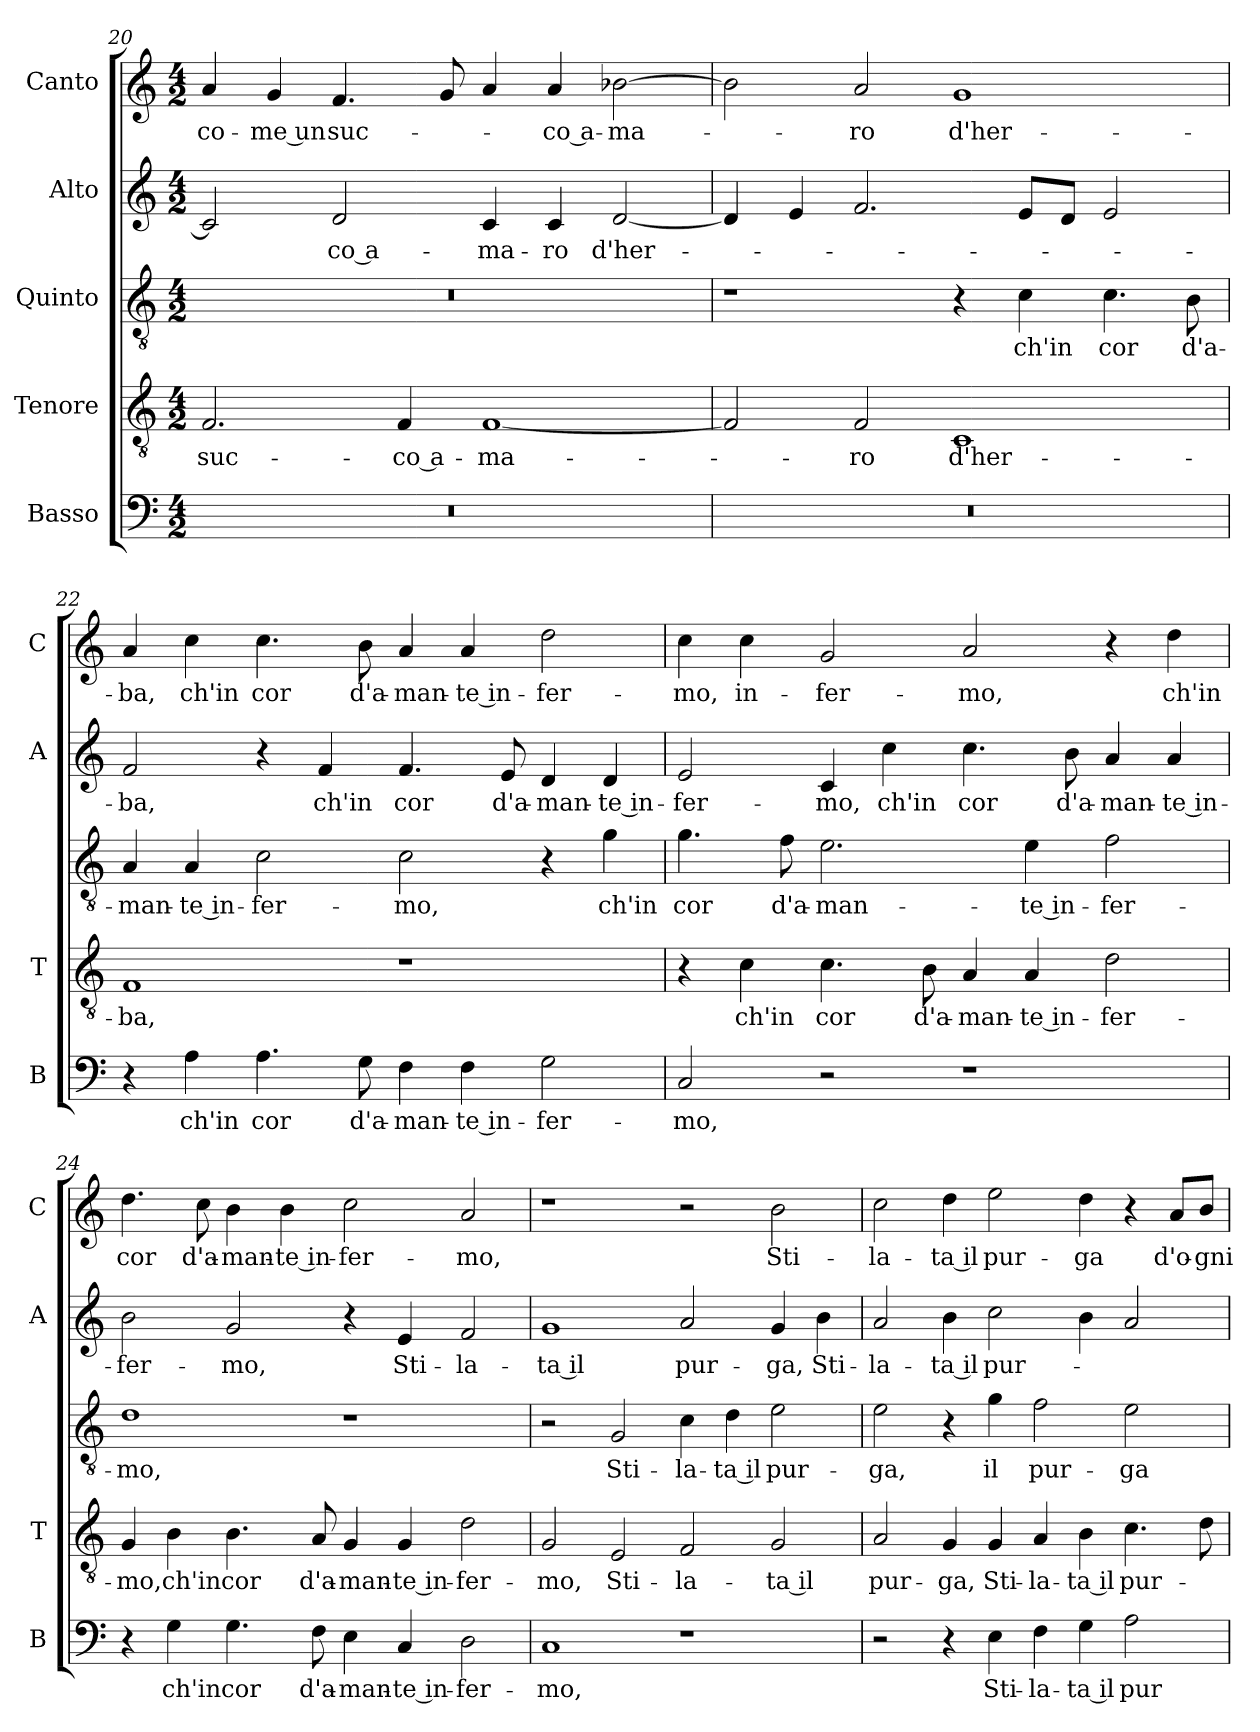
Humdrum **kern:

**kern	**text	**kern	**text	**kern	**text	**kern	**text	**kern	**text
*part5	*part5	*part4	*part4	*part3	*part3	*part2	*part2	*part1	*part1
*staff5	*staff5	*staff4	*staff4	*staff3	*staff3	*staff2	*staff2	*staff1	*staff1
*I"Basso	*	*I"Tenore	*	*I"Quinto	*	*I"Alto	*	*I"Canto	*
*I'B	*	*I'T	*	*	*	*I'A	*	*I'C	*
*clefF4	*	*clefGv2	*	*clefGv2	*	*clefG2	*	*clefG2	*
*k[]	*	*k[]	*	*k[]	*	*k[]	*	*k[]	*
*C:	*	*C:	*	*C:	*	*C:	*	*C:	*
*M4/2	*	*M4/2	*	*M4/2	*	*M4/2	*	*M4/2	*
=20	=20	=20	=20	=20	=20	=20	=20	=20	=20
!	!	!	!LO:LY:b	!	!	!	!	!	!LO:LY:b
0r	.	2.F/	suc-	0r	.	2c/]	.	4a/	co-
!	!	!	!	!	!	!	!	!	!LO:LY:b
.	.	.	.	.	.	.	.	4g/	-me un
!	!	!	!	!	!	!	!LO:LY:b	!	!LO:LY:b
.	.	.	.	.	.	2d/	-co a-	4.f/	suc-
!	!	!	!LO:LY:b	!	!	!	!	!	!
.	.	4F/	-co a-	.	.	.	.	.	.
.	.	.	.	.	.	.	.	8g/	.
!	!	!	!LO:LY:b	!	!	!	!LO:LY:b	!	!
.	.	[1F	-ma-	.	.	4c/	-ma-	4a/	.
!	!	!	!	!	!	!	!LO:LY:b	!	!LO:LY:b
.	.	.	.	.	.	4c/	-ro	4a/	-co a-
!	!	!	!	!	!	!	!LO:LY:b	!	!LO:LY:b
.	.	.	.	.	.	[2d/	d'her-	[2b-X\	-ma-
!!LO:LB:g=z
=21	=21	=21	=21	=21	=21	=21	=21	=21	=21
0r	.	2F/]	.	1r	.	4d/]	.	2b-\]	.
.	.	.	.	.	.	4e/	.	.	.
!	!	!	!LO:LY:b	!	!	!	!	!	!LO:LY:b
.	.	2F/	-ro	.	.	2.f/	.	2a/	-ro
!	!	!	!LO:LY:b	!	!	!	!	!	!LO:LY:b
.	.	1C	d'her-	4r	.	.	.	1g	d'her-
!	!	!	!	!	!LO:LY:b	!	!	!	!
.	.	.	.	4c\	ch'in	8e/L	.	.	.
.	.	.	.	.	.	8d/J	.	.	.
!	!	!	!	!	!LO:LY:b	!	!	!	!
.	.	.	.	4.c\	cor	2e/	.	.	.
!	!	!	!	!	!LO:LY:b	!	!	!	!
.	.	.	.	8B\	d'a-	.	.	.	.
=22	=22	=22	=22	=22	=22	=22	=22	=22	=22
!	!	!	!LO:LY:b	!	!LO:LY:b	!	!LO:LY:b	!	!LO:LY:b
4r	.	1F	-ba,	4A/	-man-	2f/	-ba,	4a/	-ba,
!	!LO:LY:b	!	!	!	!LO:LY:b	!	!	!	!LO:LY:b
4A\	ch'in	.	.	4A/	-te in-	.	.	4cc\	ch'in
!	!LO:LY:b	!	!	!	!LO:LY:b	!	!	!	!LO:LY:b
4.A\	cor	.	.	2c\	-fer-	4r	.	4.cc\	cor
!	!	!	!	!	!	!	!LO:LY:b	!	!
.	.	.	.	.	.	4f/	ch'in	.	.
!	!LO:LY:b	!	!	!	!	!	!	!	!LO:LY:b
8G\	d'a-	.	.	.	.	.	.	8b\	d'a-
!	!LO:LY:b	!	!	!	!LO:LY:b	!	!LO:LY:b	!	!LO:LY:b
4F\	-man-	1r	.	2c\	-mo,	4.f/	cor	4a/	-man-
!	!LO:LY:b	!	!	!	!	!	!	!	!LO:LY:b
4F\	-te in-	.	.	.	.	.	.	4a/	-te in-
!	!	!	!	!	!	!	!LO:LY:b	!	!
.	.	.	.	.	.	8e/	d'a-	.	.
!	!LO:LY:b	!	!	!	!	!	!LO:LY:b	!	!LO:LY:b
2G\	-fer-	.	.	4r	.	4d/	-man-	2dd\	-fer-
!	!	!	!	!	!LO:LY:b	!	!LO:LY:b	!	!
.	.	.	.	4g\	ch'in	4d/	-te in-	.	.
=23	=23	=23	=23	=23	=23	=23	=23	=23	=23
!	!LO:LY:b	!	!	!	!LO:LY:b	!	!LO:LY:b	!	!LO:LY:b
2C/	-mo,	4r	.	4.g\	cor	2e/	-fer-	4cc\	-mo,
!	!	!	!LO:LY:b	!	!	!	!	!	!LO:LY:b
.	.	4c\	ch'in	.	.	.	.	4cc\	in-
!	!	!	!	!	!LO:LY:b	!	!	!	!
.	.	.	.	8f\	d'a-	.	.	.	.
!	!	!	!LO:LY:b	!	!LO:LY:b	!	!LO:LY:b	!	!LO:LY:b
2r	.	4.c\	cor	2.e\	-man-	4c/	-mo,	2g/	-fer-
!	!	!	!	!	!	!	!LO:LY:b	!	!
.	.	.	.	.	.	4cc\	ch'in	.	.
!	!	!	!LO:LY:b	!	!	!	!	!	!
.	.	8B\	d'a-	.	.	.	.	.	.
!	!	!	!LO:LY:b	!	!	!	!LO:LY:b	!	!LO:LY:b
1r	.	4A/	-man-	.	.	4.cc\	cor	2a/	-mo,
!	!	!	!LO:LY:b	!	!LO:LY:b	!	!	!	!
.	.	4A/	-te in-	4e\	-te in-	.	.	.	.
!	!	!	!	!	!	!	!LO:LY:b	!	!
.	.	.	.	.	.	8b\	d'a-	.	.
!	!	!	!LO:LY:b	!	!LO:LY:b	!	!LO:LY:b	!	!
.	.	2d\	-fer-	2f\	-fer-	4a/	-man-	4r	.
!	!	!	!	!	!	!	!LO:LY:b	!	!LO:LY:b
.	.	.	.	.	.	4a/	-te in-	4dd\	ch'in
!!LO:PB:g=z
=24	=24	=24	=24	=24	=24	=24	=24	=24	=24
!	!	!	!LO:LY:b	!	!LO:LY:b	!	!LO:LY:b	!	!LO:LY:b
4r	.	4G/	-mo,	1d	-mo,	2b\	-fer-	4.dd\	cor
!	!LO:LY:b	!	!LO:LY:b	!	!	!	!	!	!
4G\	ch'in	4B\	ch'in	.	.	.	.	.	.
!	!	!	!	!	!	!	!	!	!LO:LY:b
.	.	.	.	.	.	.	.	8cc\	d'a-
!	!LO:LY:b	!	!LO:LY:b	!	!	!	!LO:LY:b	!	!LO:LY:b
4.G\	cor	4.B\	cor	.	.	2g/	-mo,	4b\	-man-
!	!	!	!	!	!	!	!	!	!LO:LY:b
.	.	.	.	.	.	.	.	4b\	-te in-
!	!LO:LY:b	!	!LO:LY:b	!	!	!	!	!	!
8F\	d'a-	8A/	d'a-	.	.	.	.	.	.
!	!LO:LY:b	!	!LO:LY:b	!	!	!	!	!	!LO:LY:b
4E\	-man-	4G/	-man-	1r	.	4r	.	2cc\	-fer-
!	!LO:LY:b	!	!LO:LY:b	!	!	!	!LO:LY:b	!	!
4C/	-te in-	4G/	-te in-	.	.	4e/	Sti-	.	.
!	!LO:LY:b	!	!LO:LY:b	!	!	!	!LO:LY:b	!	!LO:LY:b
2D\	-fer-	2d\	-fer-	.	.	2f/	-la-	2a/	-mo,
=25	=25	=25	=25	=25	=25	=25	=25	=25	=25
!	!LO:LY:b	!	!LO:LY:b	!	!	!	!LO:LY:b	!	!
1C	-mo,	2G/	-mo,	2r	.	1g	-ta il	1r	.
!	!	!	!LO:LY:b	!	!LO:LY:b	!	!	!	!
.	.	2E/	Sti-	2G/	Sti-	.	.	.	.
!	!	!	!LO:LY:b	!	!LO:LY:b	!	!LO:LY:b	!	!
1r	.	2F/	-la-	4c\	-la-	2a/	pur-	2r	.
!	!	!	!	!	!LO:LY:b	!	!	!	!
.	.	.	.	4d\	-ta il	.	.	.	.
!	!	!	!LO:LY:b	!	!LO:LY:b	!	!LO:LY:b	!	!LO:LY:b
.	.	2G/	-ta il	2e\	pur-	4g/	-ga,	2b\	Sti-
!	!	!	!	!	!	!	!LO:LY:b	!	!
.	.	.	.	.	.	4b\	Sti-	.	.
=26	=26	=26	=26	=26	=26	=26	=26	=26	=26
!	!	!	!LO:LY:b	!	!LO:LY:b	!	!LO:LY:b	!	!LO:LY:b
2r	.	2A/	pur-	2e\	-ga,	2a/	-la-	2cc\	-la-
!	!	!	!LO:LY:b	!	!	!	!LO:LY:b	!	!LO:LY:b
4r	.	4G/	-ga,	4r	.	4b\	-ta il	4dd\	-ta il
!	!LO:LY:b	!	!LO:LY:b	!	!LO:LY:b	!	!LO:LY:b	!	!LO:LY:b
4E\	Sti-	4G/	Sti-	4g\	il	2cc\	pur-	2ee\	pur-
!	!LO:LY:b	!	!LO:LY:b	!	!LO:LY:b	!	!	!	!
4F\	-la-	4A/	-la-	2f\	pur-	.	.	.	.
!	!LO:LY:b	!	!LO:LY:b	!	!	!	!	!	!LO:LY:b
4G\	-ta il	4B\	-ta il	.	.	4b\	.	4dd\	-ga
!	!LO:LY:b	!	!LO:LY:b	!	!LO:LY:b	!	!	!	!
2A\	pur-	4.c\	pur-	2e\	-ga	2a/	.	4r	.
!	!	!	!	!	!	!	!	!	!LO:LY:b
.	.	.	.	.	.	.	.	8a/L	d'o-
!	!	!	!	!	!	!	!	!	!LO:LY:b
.	.	8d\	.	.	.	.	.	8b/J	-gni
=	=	=	=	=	=	=	=	=	=
*-	*-	*-	*-	*-	*-	*-	*-	*-	*-
